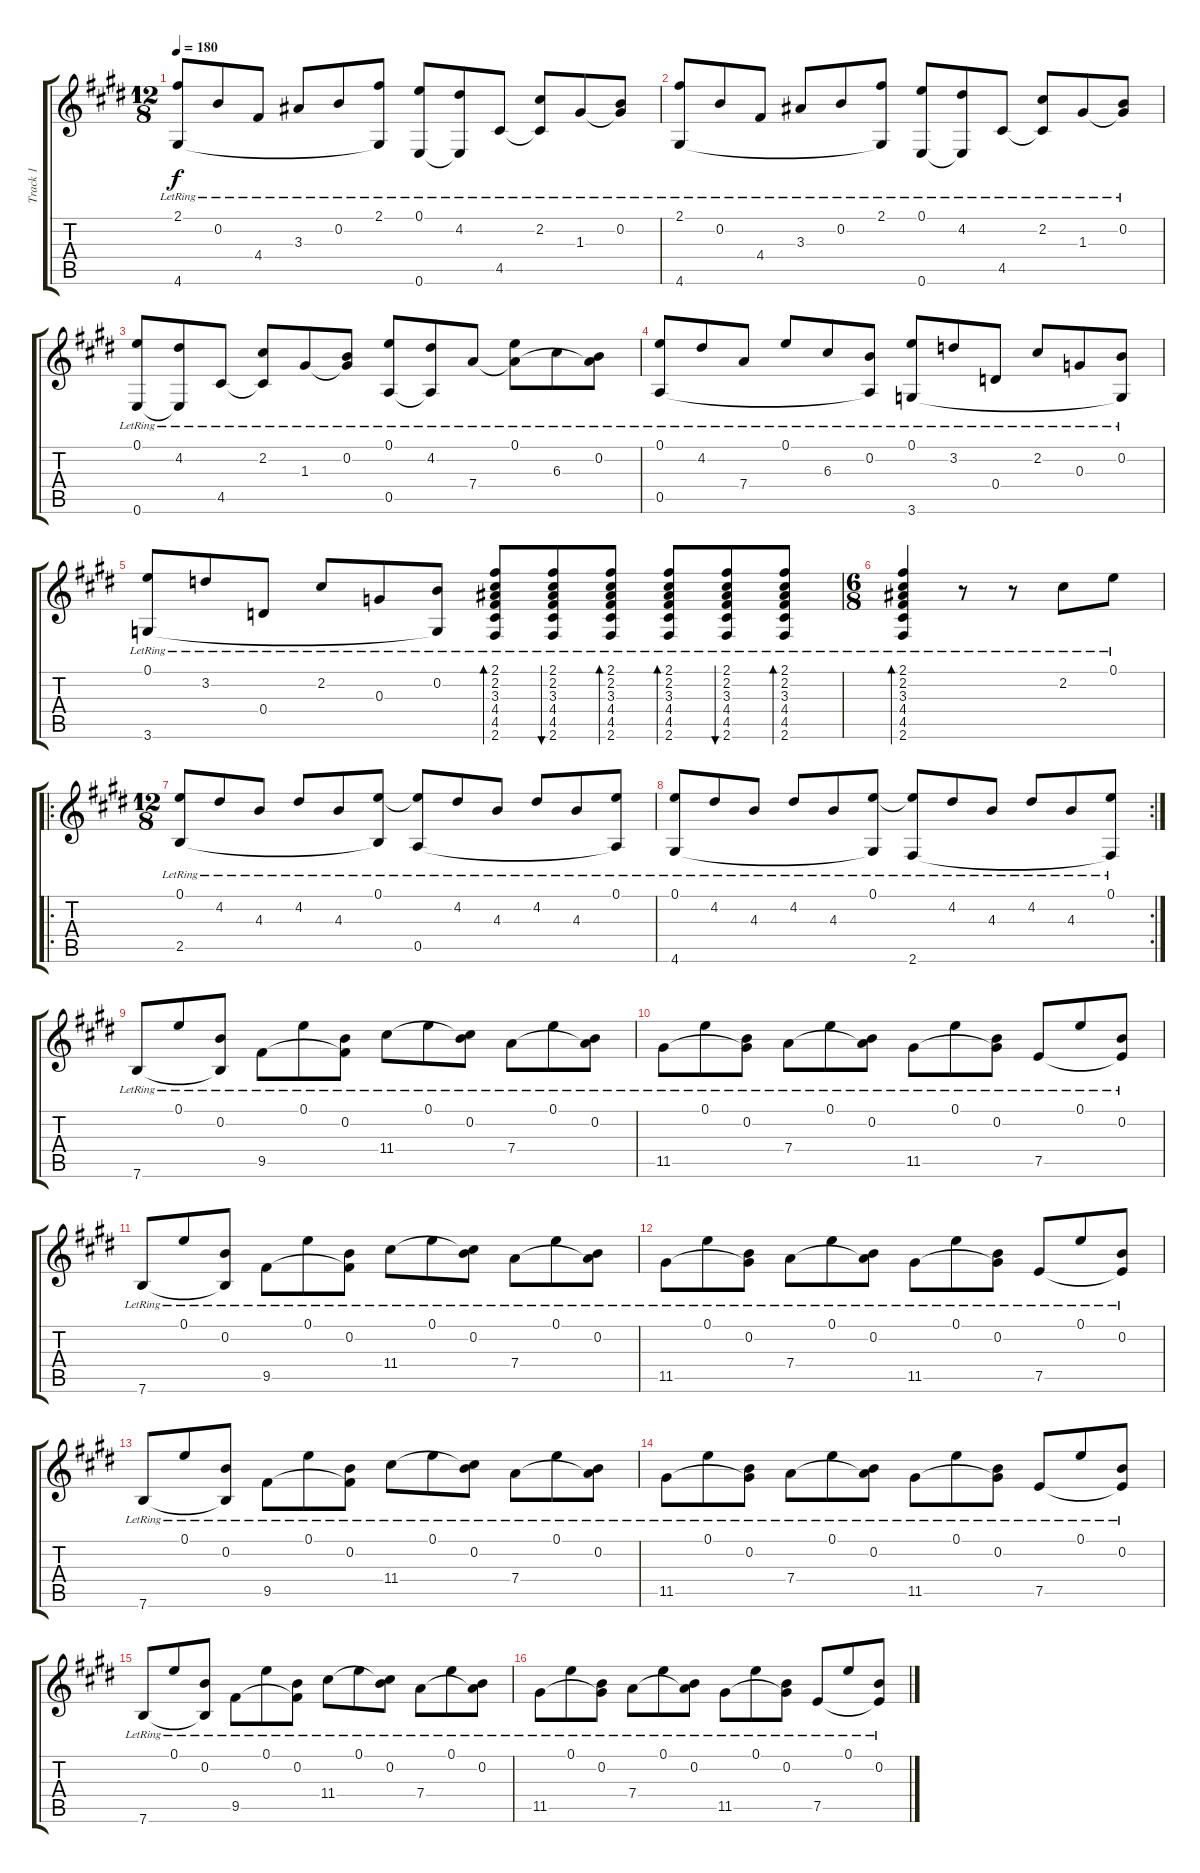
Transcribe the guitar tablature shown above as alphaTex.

\track ("Track 1" "Track 1") {instrument acousticguitarsteel}
\staff {score tabs}
\tuning (E4 B3 G3 D3 A2 E2) {hide}
\ts (12 8)
\tempo 180
\clef g2
\ks e
(2.1{lr} 4.6{lr}).8{dy f} 0.2{lr}.8 4.4{lr}.8 3.3{lr}.8 0.2{lr}.8 (2.1{lr} 4.6{t}).8 (0.1{lr} 0.6{lr}).8 (4.2{lr} 0.6{t}).8 4.5{lr}.8 (2.2{lr} 4.5{t}).8 1.3{lr}.8 (0.2{lr} 1.3{t}).8 |
(2.1{lr} 4.6{lr}).8 0.2{lr}.8 4.4{lr}.8 3.3{lr}.8 0.2{lr}.8 (2.1{lr} 4.6{t}).8 (0.1{lr} 0.6{lr}).8 (4.2{lr} 0.6{t}).8 4.5{lr}.8 (2.2{lr} 4.5{t}).8 1.3{lr}.8 (0.2{lr} 1.3{t}).8 |
(0.1{lr} 0.6{lr}).8 (4.2{lr} 0.6{t}).8 4.5{lr}.8 (2.2{lr} 4.5{t}).8 1.3{lr}.8 (0.2{lr} 1.3{t}).8 (0.1{lr} 0.5{lr}).8 (4.2{lr} 0.5{t}).8 7.4{lr}.8 (0.1{lr} 7.4{t}).8 6.3{lr}.8 (0.2{lr} 7.4{t}).8 |
(0.1{lr} 0.5{lr}).8 4.2{lr}.8 7.4{lr}.8 0.1{lr}.8 6.3{lr}.8 (0.2{lr} 0.5{t}).8 (0.1{lr} 3.6{lr}).8 3.2{lr}.8 0.4{lr}.8 2.2{lr}.8 0.3{lr}.8 (0.2{lr} 3.6{t}).8 |
(0.1{lr} 3.6{lr}).8 3.2{lr}.8 0.4{lr}.8 2.2{lr}.8 0.3{lr}.8 (0.2{lr} 3.6{t}).8 (2.1{lr} 2.2{lr} 3.3{lr} 4.4{lr} 4.5{lr} 2.6{lr}).8{bd 60} (2.1{lr} 2.2{lr} 3.3{lr} 4.4{lr} 4.5{lr} 2.6{lr}).8{bu 60} (2.1{lr} 2.2{lr} 3.3{lr} 4.4{lr} 4.5{lr} 2.6{lr}).8{bd 60} (2.1{lr} 2.2{lr} 3.3{lr} 4.4{lr} 4.5{lr} 2.6{lr}).8{bd 60} (2.1{lr} 2.2{lr} 3.3{lr} 4.4{lr} 4.5{lr} 2.6{lr}).8{bu 60} (2.1{lr} 2.2{lr} 3.3{lr} 4.4{lr} 4.5{lr} 2.6{lr}).8{bd 60} |
\ts (6 8)
(2.1{lr} 2.2{lr} 3.3{lr} 4.4{lr} 4.5{lr} 2.6{lr}).4{bd 60} r.8 r.8 2.2{lr}.8 0.1{lr}.8 |
\ro
\ts (12 8)
(0.1{lr} 2.5{lr}).8 4.2{lr}.8 4.3{lr}.8 4.2{lr}.8 4.3{lr}.8 (0.1{lr} 2.5{t}).8 (0.1{t} 0.5{lr}).8 4.2{lr}.8 4.3{lr}.8 4.2{lr}.8 4.3{lr}.8 (0.1{lr} 0.5{t}).8 |
\rc 2
(0.1{lr} 4.6{lr}).8 4.2{lr}.8 4.3{lr}.8 4.2{lr}.8 4.3{lr}.8 (0.1{lr} 4.6{t}).8 (0.1{t} 2.6{lr}).8 4.2{lr}.8 4.3{lr}.8 4.2{lr}.8 4.3{lr}.8 (0.1{lr} 2.6{t}).8 |
7.6{lr}.8 0.1{lr}.8 (0.2{lr} 7.6{t}).8 9.5{lr}.8 0.1{lr}.8 (0.2{lr} 9.5{t}).8 11.4{lr}.8 0.1{lr}.8 (0.2{lr} 11.4{t}).8 7.4{lr}.8 0.1{lr}.8 (0.2{lr} 7.4{t}).8 |
11.5{lr}.8 0.1{lr}.8 (0.2{lr} 11.5{t}).8 7.4{lr}.8 0.1{lr}.8 (0.2{lr} 7.4{t}).8 11.5{lr}.8 0.1{lr}.8 (0.2{lr} 11.5{t}).8 7.5{lr}.8 0.1{lr}.8 (0.2{lr} 7.5{t}).8 |
7.6{lr}.8 0.1{lr}.8 (0.2{lr} 7.6{t}).8 9.5{lr}.8 0.1{lr}.8 (0.2{lr} 9.5{t}).8 11.4{lr}.8 0.1{lr}.8 (0.2{lr} 11.4{t}).8 7.4{lr}.8 0.1{lr}.8 (0.2{lr} 7.4{t}).8 |
11.5{lr}.8 0.1{lr}.8 (0.2{lr} 11.5{t}).8 7.4{lr}.8 0.1{lr}.8 (0.2{lr} 7.4{t}).8 11.5{lr}.8 0.1{lr}.8 (0.2{lr} 11.5{t}).8 7.5{lr}.8 0.1{lr}.8 (0.2{lr} 7.5{t}).8 |
7.6{lr}.8 0.1{lr}.8 (0.2{lr} 7.6{t}).8 9.5{lr}.8 0.1{lr}.8 (0.2{lr} 9.5{t}).8 11.4{lr}.8 0.1{lr}.8 (0.2{lr} 11.4{t}).8 7.4{lr}.8 0.1{lr}.8 (0.2{lr} 7.4{t}).8 |
11.5{lr}.8 0.1{lr}.8 (0.2{lr} 11.5{t}).8 7.4{lr}.8 0.1{lr}.8 (0.2{lr} 7.4{t}).8 11.5{lr}.8 0.1{lr}.8 (0.2{lr} 11.5{t}).8 7.5{lr}.8 0.1{lr}.8 (0.2{lr} 7.5{t}).8 |
7.6{lr}.8 0.1{lr}.8 (0.2{lr} 7.6{t}).8 9.5{lr}.8 0.1{lr}.8 (0.2{lr} 9.5{t}).8 11.4{lr}.8 0.1{lr}.8 (0.2{lr} 11.4{t}).8 7.4{lr}.8 0.1{lr}.8 (0.2{lr} 7.4{t}).8 |
11.5{lr}.8 0.1{lr}.8 (0.2{lr} 11.5{t}).8 7.4{lr}.8 0.1{lr}.8 (0.2{lr} 7.4{t}).8 11.5{lr}.8 0.1{lr}.8 (0.2{lr} 11.5{t}).8 7.5{lr}.8 0.1{lr}.8 (0.2{lr} 7.5{t}).8
